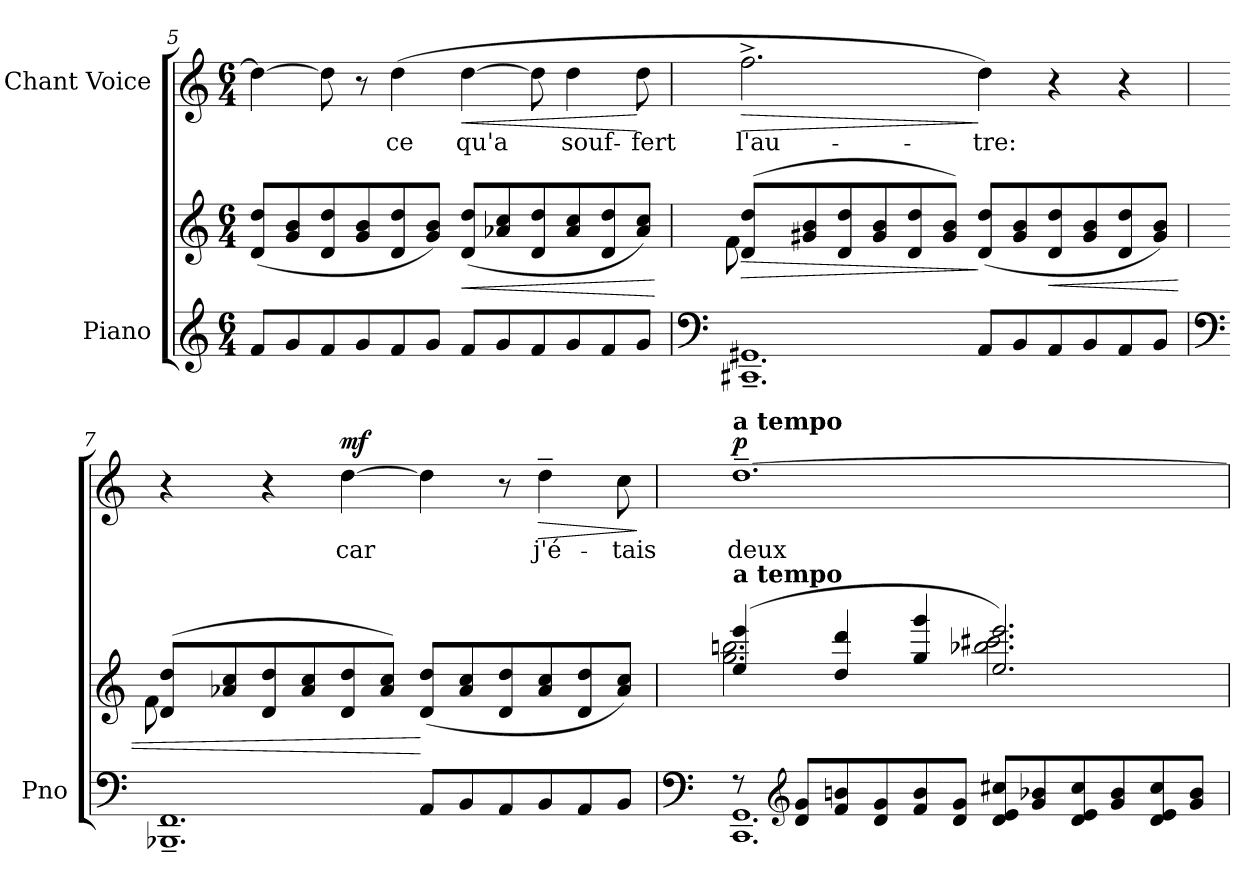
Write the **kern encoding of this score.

**kern	**kern	**dynam	**kern	**text	**dynam
*part2	*part2	*part2	*part1	*part1	*part1
*staff3	*staff2	*staff2/3	*staff1	*staff1	*staff1
*I"Piano	*	*	*I"Chant Voice	*	*
*I'Pno	*	*	*	*	*
!!LO:LB:g=z
*clefG2	*clefG2	*	*clefG2	*	*
*k[]	*k[]	*	*k[]	*	*
*M6/4	*M6/4	*	*M6/4	*	*
=5	=5	=5	=5	=5	=5
8f/L	(8d/ 8dd/L	.	4dd\_	.	.
8g/	8g/ 8b/	.	.	.	.
8f/	8d/ 8dd/	.	8dd\]	.	.
8g/	8g/ 8b/	.	8r	.	.
!	!	!	!	!LO:LY:b	!
8f/	8d/ 8dd/	.	(4dd\	ce	.
8g/J	8g/ 8b/J)	.	.	.	.
!	!	!LO:HP:b	!	!LO:LY:b	!LO:HP:b
8f/L	(8d/ 8dd/L	<	[4dd\	qu'a	<
8g/	8a-X/ 8cc/	.	.	.	.
8f/	8d/ 8dd/	.	8dd\]	.	.
!	!	!	!	!LO:LY:b	!
8g/	8a-/ 8cc/	.	4dd\	souf-	.
8f/	8d/ 8dd/	.	.	.	.
!	!	!	!	!LO:LY:b	!
8g/J	8a-/ 8cc/J)	.	8dd\	-fert	[
.	.	[	.	.	.
!!LO:LB:g=z
=6	=6	=6	=6	=6	=6
*clefF4	*	*	*	*	*
*^	*	*	*	*	*
!	!	!	!LO:HP:b	!	!LO:LY:b	!LO:HP:b
*	*	*^	*	*	*	*
8ryy	1.CC#X~ 1.GG#X~	(8d/ 8dd/L	8f\L	>	2.ff^\	l'au-	>
*clefG2	*	*	*	*	*	*	*
8gn/	.	8g#X/ 8b/	1ryy	.	.	.	.
8f/	.	8d/ 8dd/	.	.	.	.	.
8g/	.	8g#/ 8b/	.	.	.	.	.
8f/	.	8d/ 8dd/	.	.	.	.	.
8g/J	.	8g#/ 8b/J)	.	.	.	.	.
!	!	!	!	!	!	!LO:LY:b	!
8f/L	.	(8d/ 8dd/L	.	]	4dd\)	-tre:	]
8g/	.	8g#/ 8b/	.	.	.	.	.
!	!	!	!	!LO:HP:b	!	!	!
8f/	.	8d/ 8dd/	.	<	4r	.	.
8g/	.	8g#/ 8b/	4.ryy	.	.	.	.
8f/	.	8d/ 8dd/	.	.	4r	.	.
8g/J	.	8g#/ 8b/J)	.	.	.	.	.
=7	=7	=7	=7	=7	=7	=7	=7
*clefF4	*	*	*	*	*	*	*
8ryy	1.BBB-X~ 1.FF~	(8d/ 8dd/L	8f\L	.	4r	.	.
*clefG2	*	*	*	*	*	*	*
8g/	.	8a-X/ 8cc/	1ryy	.	.	.	.
8f/	.	8d/ 8dd/	.	.	4r	.	.
8g/	.	8a-/ 8cc/	.	.	.	.	.
!	!	!	!	!	!	!LO:LY:b	!LO:DY:a
8f/	.	8d/ 8dd/	.	.	[4dd\	car	mf
8g/J	.	8a-/ 8cc/J)	.	.	.	.	.
8f/L	.	(8d/ 8dd/L	.	[	4dd\]	.	.
8g/	.	8a-/ 8cc/	.	.	.	.	.
8f/	.	8d/ 8dd/	.	.	8r	.	.
!	!	!	!	!	!	!LO:LY:b	!LO:HP:b
8g/	.	8a-/ 8cc/	4.ryy	.	4dd~\	j'é-	>
8f/	.	8d/ 8dd/	.	.	.	.	.
!	!	!	!	!	!	!LO:LY:b	!
8g/J	.	8a-/ 8cc/J)	.	.	8cc\	-tais	.
*v	*v	*	*	*	*	*	*
*	*v	*v	*	*	*	*
.	.	.	.	.	]
!!LO:PB:g=z
=8	=8	=8	=8	=8	=8
*clefF4	*	*	*	*	*
*^	*^	*	*	*	*
!	!	!	!	!	!LO:TX:a:B:t=a tempo	!	!
!	!	!LO:TX:a:B:t=a tempo	!	!	!	!	!
!	!	!	!	!LO:DY:b	!	!LO:LY:b	!
!	!	!	!	!LO:DY:n=1:b	!	!	!LO:DY:a
8r	1.CC 1.GG	(4ee/ 4eee/	2.gg\ 2.bbn\	p other-dynamics	[1.dd~	deux	p
*clefG2	*	*	*	*	*	*	*
8d/ 8g/L	.	.	.	.	.	.	.
8f/ 8bn/	.	4dd/ 4ddd/	.	.	.	.	.
8d/ 8g/	.	.	.	.	.	.	.
8f/ 8b/	.	4gg/ 4ggg/	.	.	.	.	.
8d/ 8g/J	.	.	.	.	.	.	.
8d/ 8e/ 8cc#X/L	.	2.ee/ 2.eee/)	2.bb-X\ 2.ccc#X\	.	.	.	.
8g/ 8b-X/	.	.	.	.	.	.	.
8d/ 8e/ 8cc#/	.	.	.	.	.	.	.
8g/ 8b-/	.	.	.	.	.	.	.
8d/ 8e/ 8cc#/	.	.	.	.	.	.	.
8g/ 8b-/J	.	.	.	.	.	.	.
*v	*v	*	*	*	*	*	*
*	*v	*v	*	*	*	*
=	=	=	=	=	=
*-	*-	*-	*-	*-	*-
